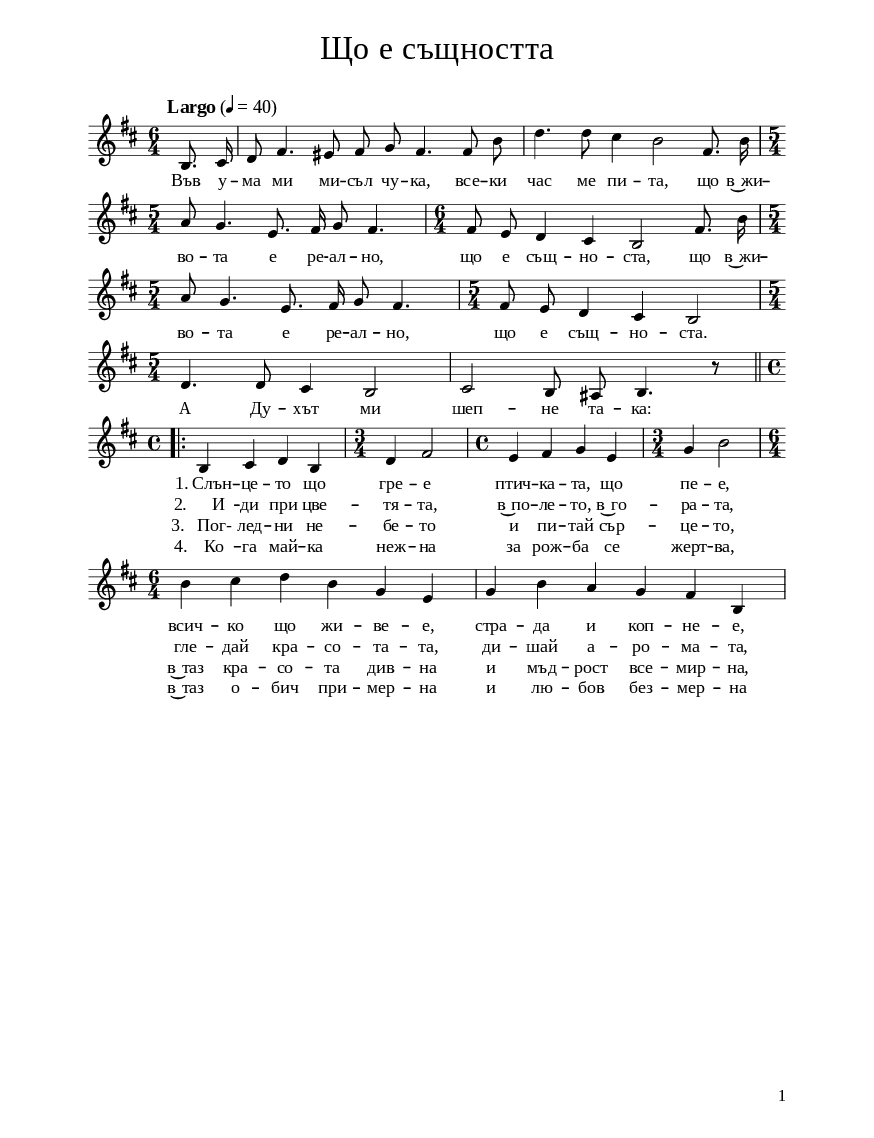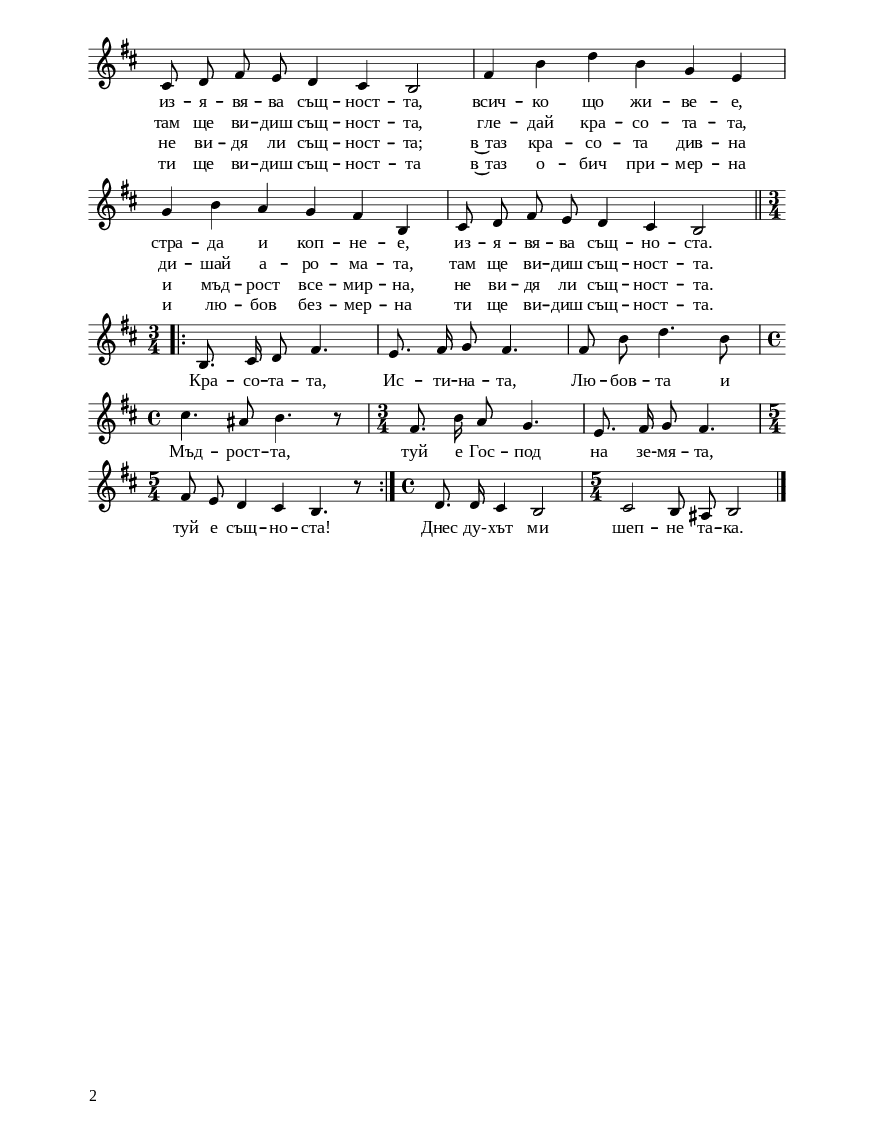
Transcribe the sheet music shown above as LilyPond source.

\version "2.24.2"

% include paper part and global functions
\include "include/globals.ily"

\bookpart {
  \label #'ref068
  \tocItem \markup "Що е същността – Što e săštnostta"
  \paper {
    print-all-headers = ##t
    print-page-number = ##t
    print-first-page-number = ##t

    % put page numbers on the bottom
    oddHeaderMarkup = \markup ""
    evenHeaderMarkup = \markup ""
    oddFooterMarkup = \markup
    \fill-line {
      ""
      \if \should-print-page-number \fromproperty #'page:page-number-string
    }
    evenFooterMarkup = \markup
    \fill-line {
      \if \should-print-page-number \fromproperty #'page:page-number-string
      ""
    }

    left-margin = 1.5\cm
    right-margin = 1.5\cm
    top-margin = 1.6\cm
    bottom-margin = 1.2\cm
    ragged-bottom = ##t % do not spread the staves to fill the whole vertical space

    % change distance between staves
    system-system-spacing =
    #'((basic-distance . 6)
       (minimum-distance . 6)
       (padding . 1)
       (stretchability . 12))
  }

  \header {
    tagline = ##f
  }

  \score {
    \include "include/score-layout.ily"

    \new Voice \absolute {
      \clef treble
      \key b \minor
      \time 6/4
      \tempoFunc "Largo" 4 "40"
      \partial 4
      \autoBeamOff

      b8. cis'16| d'8 fis'4. eis'8 fis'8 g'8 fis'4. fis'8 b'8| d''4. d''8 cis''4 b'2 fis'8. b'16 | \break

      \time 5/4  a'8 g'4. e'8. fis'16 g'8 fis'4. | \time 6/4 fis'8 e'8 d'4 cis'4 b2 fis'8. b'16 \time 5/4 | \break

      \time 5/4  a'8 g'4. e'8. fis'16 g'8 fis'4. | \time 5/4 fis'8 e'8 d'4 cis'4 b2 | \break

      \time 5/4 d'4. d'8 cis'4 b2 | cis'2 b8 ais8 b4. r8 | \break

     \bar ".|:-||" 

      \time 4/4 b4 cis'4 d'4 b4 | \time 3/4 d'4 fis'2 | \time 4/4 e'4 fis' g' e' | \time 3/4 g'4 b'2  \break


      \time 6/4 b'4 cis''4 d'' b' g' e' | g' b' a' g' fis' b | \break
      \pageBreak

      cis'8 d' fis' e' d'4 cis' b2 | fis'4 b' d'' b' g' e' |\break

      g'4 b'4 a'4 g'4 fis'4 b |  cis'8 d' fis' e' d'4 cis'4 b2 | \break

      \bar ":|."

      \time 3/4


       \bar ".|:-||"  b8. cis'16 d'8 fis'4. | e'8. fis'16 g'8 fis'4. | fis'8 b'8 d''4. b'8| \break

      \time 4/4 cis''4. ais'8 b'4. r8 | \time 3/4 fis'8. b'16 a'8 g'4. | e'8. fis'16 g'8 fis'4. | \break

      \time 5/4	fis'8 e' d'4 cis' b4. r8 \bar ":|." | \time 4/4 d'8. d'16 cis'4 b2 | \time 5/4 cis'2 b8 ais8 b2 |  \bar "|." \break


    }

    \addlyrics {
      Във у -- ма ми ми -- съл чу -- ка, все -- ки час ме пи -- та,
      що в~жи -- во -- та е ре -- ал -- но, що е същ -- но -- ста,
      що в~жи -- во -- та е ре -- ал -- но, що е същ -- но -- ста.
      А Ду -- хът ми шеп  -- не та  -- ка:

      "1. Слън"  -- це  -- то що гре -- е птич -- ка -- та, що пе -- е,

      всич -- ко що жи -- ве -- е, стра -- да и коп -- не -- е,

      из -- я -- вя -- ва  същ -- ност -- та,   всич -- ко що жи -- ве -- е, стра -- да и коп -- не -- е,

      из -- я -- вя -- ва същ -- но -- ста.

      Кра  -- со  -- та  -- та, Ис  -- ти  -- на  -- та, Лю -- бов  -- та и Мъд  -- рост  -- та,

      туй е Гос  -- под на зе  -- мя  -- та, туй е същ  -- но  -- ста! Днес "ду-"  -- хът ми шеп  -- не та  -- ка.
    }

    \addlyrics {
      " " " " " " " " " " " " " " " "

      " " " " " " " " " " " " " " " "

      " " " " " " " " " " " " " " " " " "

      " " " " " " " " " " " " " " " " " " " " " " " " " " " "

      " " " " " " " " " " " " " " " " " " "2.      И  " -- ди при цве -- тя -- та, в~по -- ле -- то, в~го -- ра -- та,
      гле -- дай кра -- со -- та -- та, ди -- шай а -- ро -- ма -- та, там ще ви -- диш същ -- ност  -- та,
      гле -- дай кра -- со -- та -- та, ди -- шай а -- ро -- ма -- та, там ще ви -- диш същ -- ност  -- та.

      " " " " " " " " " " " " " " " " " "

      " " " " " " " " " " " " " " " " " "
    }

    \addlyrics {
      " " " " " " " " " " " " " " " "

      " " " " " " " " " " " " " " " "

      " " " " " " " " " " " " " " " " " "

      " " " " " " " " " " " " " " " " " " " " " " " " " " " "

      " " " " " " " " " " " " " " " " " "

      "3.   Пог- " -- лед  -- ни не -- бе -- то и пи -- тай сър -- це -- то,
      в~таз кра -- со -- та див -- на и мъд -- рост все -- мир -- на, не ви -- дя ли същ -- ност -- та;  в~таз кра -- со -- та див -- на и мъд -- рост все -- мир -- на, не ви -- дя ли същ -- ност -- та.

      " " " " " " " " " " " " " " " " " "

      " " " " " " " " " " " " " " " " " "
    }

    \addlyrics {
      " " " " " " " " " " " " " " " "

      " " " " " " " " " " " " " " " "

      " " " " " " " " " " " " " " " " " "

      " " " " " " " " " " " " " " " " " " " " " " " " " " " "

      " " " " " " " " " " " " " " " " " "

      "4.    Ко  " -- га май -- ка неж -- на за рож -- ба се жерт -- ва,
      в~таз о -- бич при -- мер -- на и лю -- бов без -- мер -- на
      ти ще ви -- диш същ -- ност -- та
      в~таз о -- бич при -- мер -- на и лю -- бов без -- мер -- на
      ти ще ви -- диш същ -- ност -- та.

      " " " " " " " " " " " " " " " " " "

      " " " " " " " " " " " " " " " " " "
    }

    \header {
      title = \titleFunc "Що е същността" "Što e săštnostta"
    }

    \midi{}

  } % score


  % include foreign translation(s) of the song
  

} % bookpart
